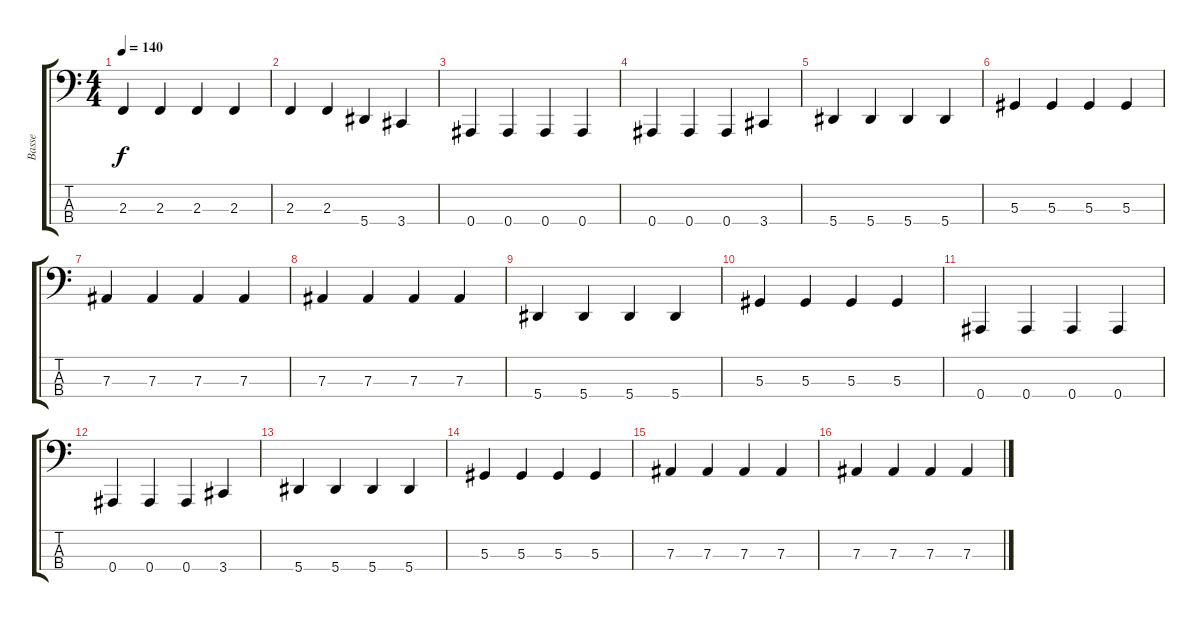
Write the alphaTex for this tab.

\track ("Basse" "Basse") {instrument electricbasspick}
\staff {score tabs}
\tuning (Db2 Ab1 Eb1 Bb0) {hide}
\ts (4 4)
\tempo 140
\clef f4
\ks c
2.3.4{dy f} 2.3.4 2.3.4 2.3.4 |
2.3.4 2.3.4 5.4.4 3.4.4 |
0.4.4 0.4.4 0.4.4 0.4.4 |
0.4.4 0.4.4 0.4.4 3.4.4 |
5.4.4 5.4.4 5.4.4 5.4.4 |
5.3.4 5.3.4 5.3.4 5.3.4 |
7.3.4 7.3.4 7.3.4 7.3.4 |
7.3.4 7.3.4 7.3.4 7.3.4 |
5.4.4 5.4.4 5.4.4 5.4.4 |
5.3.4 5.3.4 5.3.4 5.3.4 |
0.4.4 0.4.4 0.4.4 0.4.4 |
0.4.4 0.4.4 0.4.4 3.4.4 |
5.4.4 5.4.4 5.4.4 5.4.4 |
5.3.4 5.3.4 5.3.4 5.3.4 |
7.3.4 7.3.4 7.3.4 7.3.4 |
7.3.4 7.3.4 7.3.4 7.3.4
